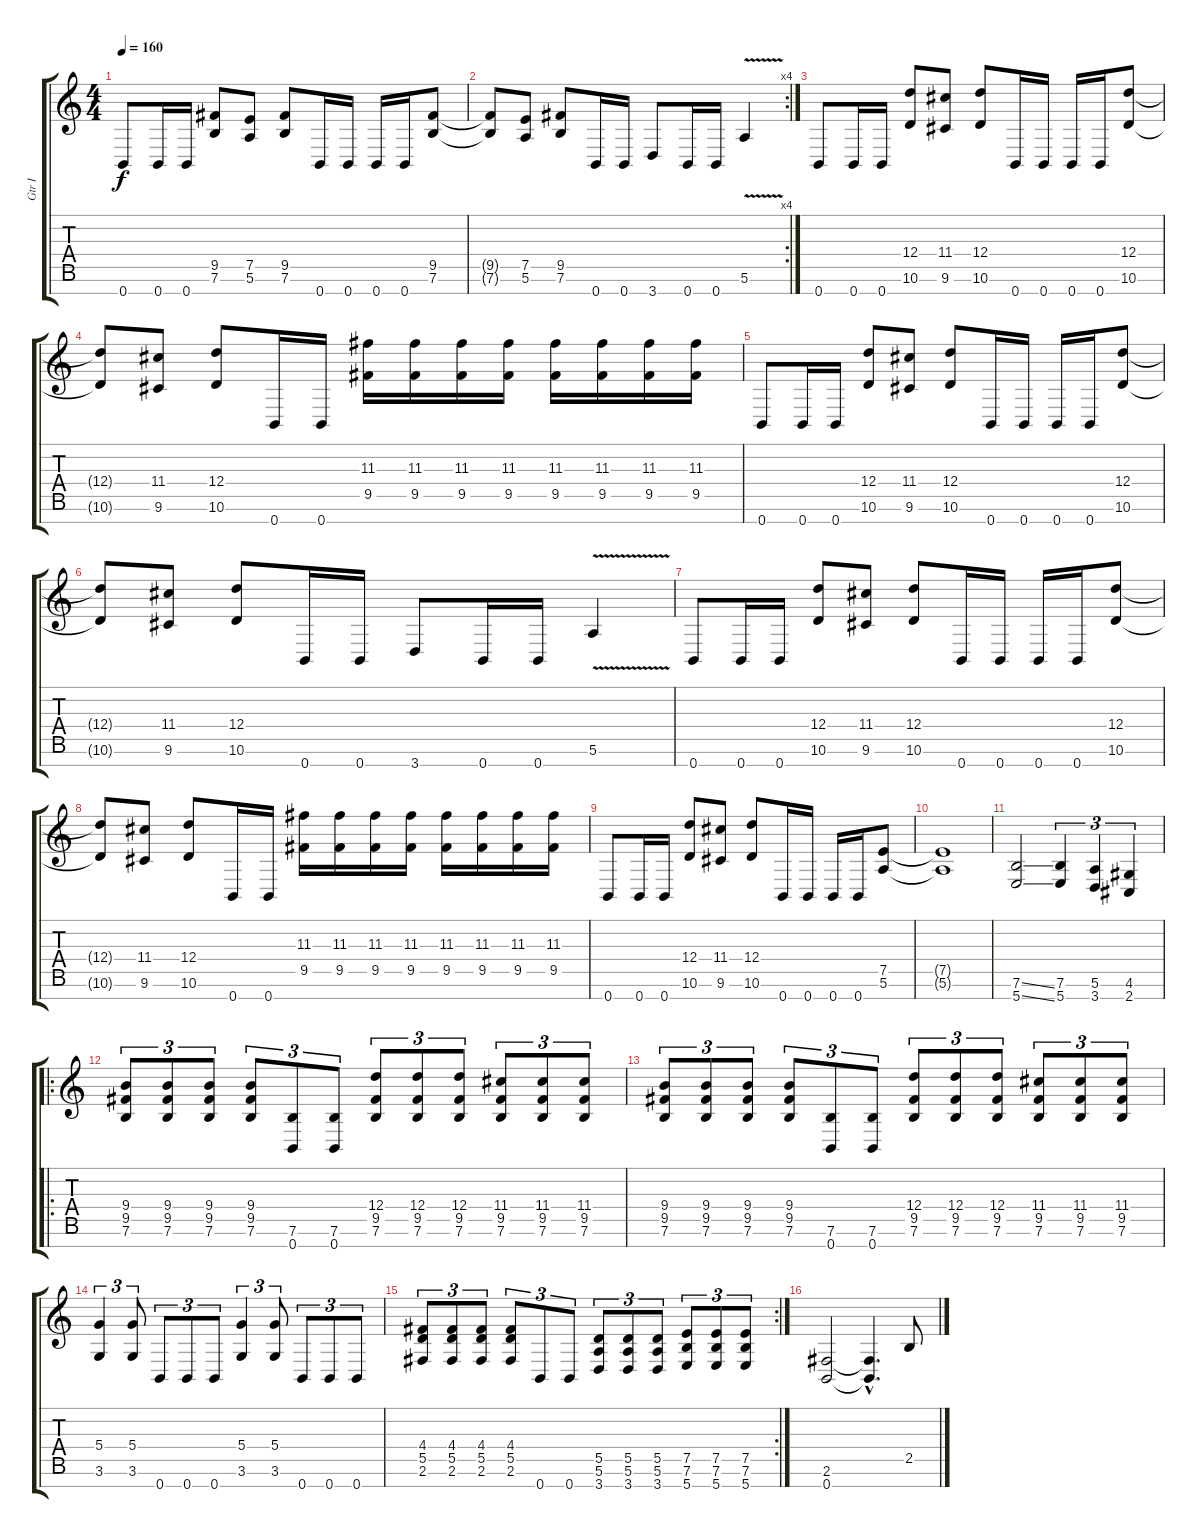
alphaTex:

\track ("Gtr I" "Gtr I") {instrument overdrivenguitar}
\staff {score tabs}
\tuning (E4 B3 G3 D3 A2 E2 B1) {hide}
\ts (4 4)
\tempo 160
\clef g2
\ks c
0.7.8{dy f} 0.7.16 0.7.16 (9.5 7.6).8 (7.5 5.6).8 (9.5 7.6).8 0.7.16 0.7.16 0.7.16 0.7.16 (9.5 7.6).8 |
\rc 4
(9.5{t} 7.6{t}).8 (7.5 5.6).8 (9.5 7.6).8 0.7.16 0.7.16 3.7.8 0.7.16 0.7.16 5.6{v}.4 |
0.7.8 0.7.16 0.7.16 (12.4 10.6).8 (11.4 9.6).8 (12.4 10.6).8 0.7.16 0.7.16 0.7.16 0.7.16 (12.4 10.6).8 |
(12.4{t} 10.6{t}).8 (11.4 9.6).8 (12.4 10.6).8 0.7.16 0.7.16 (11.3 9.5).16 (11.3 9.5).16 (11.3 9.5).16 (11.3 9.5).16 (11.3 9.5).16 (11.3 9.5).16 (11.3 9.5).16 (11.3 9.5).16 |
0.7.8 0.7.16 0.7.16 (12.4 10.6).8 (11.4 9.6).8 (12.4 10.6).8 0.7.16 0.7.16 0.7.16 0.7.16 (12.4 10.6).8 |
(12.4{t} 10.6{t}).8 (11.4 9.6).8 (12.4 10.6).8 0.7.16 0.7.16 3.7.8 0.7.16 0.7.16 5.6{v}.4 |
0.7.8 0.7.16 0.7.16 (12.4 10.6).8 (11.4 9.6).8 (12.4 10.6).8 0.7.16 0.7.16 0.7.16 0.7.16 (12.4 10.6).8 |
(12.4{t} 10.6{t}).8 (11.4 9.6).8 (12.4 10.6).8 0.7.16 0.7.16 (11.3 9.5).16 (11.3 9.5).16 (11.3 9.5).16 (11.3 9.5).16 (11.3 9.5).16 (11.3 9.5).16 (11.3 9.5).16 (11.3 9.5).16 |
0.7.8 0.7.16 0.7.16 (12.4 10.6).8 (11.4 9.6).8 (12.4 10.6).8 0.7.16 0.7.16 0.7.16 0.7.16 (7.5 5.6).8 |
(7.5{t} 5.6{t}).1 |
(7.6{ss} 5.7{ss}).2 (7.6 5.7).4{tu (3 2)} (5.6 3.7).4{tu (3 2)} (4.6 2.7).4{tu (3 2)} |
\ro
(9.4 9.5 7.6).8{tu (3 2)} (9.4 9.5 7.6).8{tu (3 2)} (9.4 9.5 7.6).8{tu (3 2)} (9.4 9.5 7.6).8{tu (3 2)} (7.6 0.7).8{tu (3 2)} (7.6 0.7).8{tu (3 2)} (12.4 9.5 7.6).8{tu (3 2)} (12.4 9.5 7.6).8{tu (3 2)} (12.4 9.5 7.6).8{tu (3 2)} (11.4 9.5 7.6).8{tu (3 2)} (11.4 9.5 7.6).8{tu (3 2)} (11.4 9.5 7.6).8{tu (3 2)} |
(9.4 9.5 7.6).8{tu (3 2)} (9.4 9.5 7.6).8{tu (3 2)} (9.4 9.5 7.6).8{tu (3 2)} (9.4 9.5 7.6).8{tu (3 2)} (7.6 0.7).8{tu (3 2)} (7.6 0.7).8{tu (3 2)} (12.4 9.5 7.6).8{tu (3 2)} (12.4 9.5 7.6).8{tu (3 2)} (12.4 9.5 7.6).8{tu (3 2)} (11.4 9.5 7.6).8{tu (3 2)} (11.4 9.5 7.6).8{tu (3 2)} (11.4 9.5 7.6).8{tu (3 2)} |
(5.4 3.6).4{tu (3 2)} (5.4 3.6).8{tu (3 2)} 0.7.8{tu (3 2)} 0.7.8{tu (3 2)} 0.7.8{tu (3 2)} (5.4 3.6).4{tu (3 2)} (5.4 3.6).8{tu (3 2)} 0.7.8{tu (3 2)} 0.7.8{tu (3 2)} 0.7.8{tu (3 2)} |
\rc 2
(4.4 5.5 2.6).8{tu (3 2)} (4.4 5.5 2.6).8{tu (3 2)} (4.4 5.5 2.6).8{tu (3 2)} (4.4 5.5 2.6).8{tu (3 2)} 0.7.8{tu (3 2)} 0.7.8{tu (3 2)} (5.5 5.6 3.7).8{tu (3 2)} (5.5 5.6 3.7).8{tu (3 2)} (5.5 5.6 3.7).8{tu (3 2)} (7.5 7.6 5.7).8{tu (3 2)} (7.5 7.6 5.7).8{tu (3 2)} (7.5 7.6 5.7).8{tu (3 2)} |
(2.6 0.7).2 (2.6{hac t} 0.7{hac t}).4{d} 2.5.8
